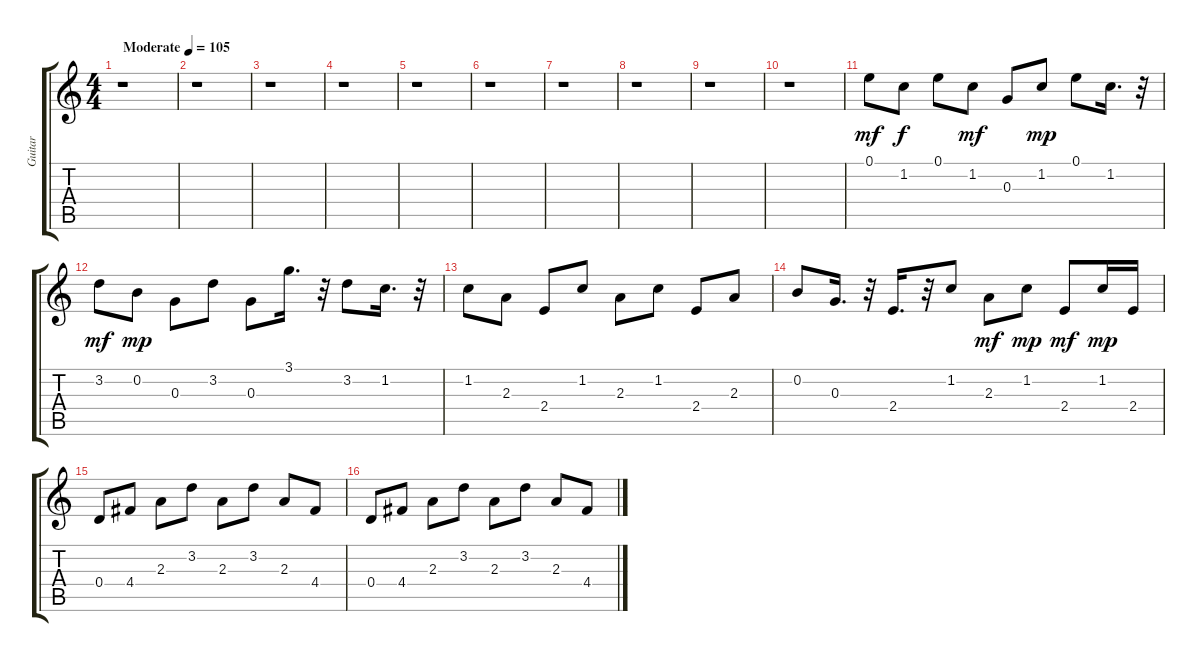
\track ("Guitar" "Guitar") {instrument acousticguitarsteel}
\staff {score tabs}
\tuning (E4 B3 G3 D3 A2 E2) {hide}
\ts (4 4)
\tempo (105 "Moderate")
\clef g2
\ks c
r.1{dy mf instrument acousticguitarsteel} |
r.1 |
r.1 |
r.1 |
r.1 |
r.1 |
r.1 |
r.1 |
r.1 |
r.1 |
0.1.8{volume 16 balance 16} 1.2.8{dy f} 0.1.8 1.2.8{dy mf} 0.3.8 1.2.8{dy mp} 0.1.8 1.2.16{d} r.32 |
3.2.8{dy mf} 0.2.8{dy mp} 0.3.8 3.2.8 0.3.8 3.1.16{d} r.32 3.2.8 1.2.16{d} r.32 |
1.2.8 2.3.8 2.4.8 1.2.8 2.3.8 1.2.8 2.4.8 2.3.8 |
0.2.8 0.3.16{d} r.32 2.4.16{d} r.32 1.2.8 2.3.8{dy mf} 1.2.8{dy mp} 2.4.8{dy mf} 1.2.16{dy mp} 2.4.16 |
0.4.8 4.4.8 2.3.8 3.2.8 2.3.8 3.2.8 2.3.8 4.4.8 |
0.4.8 4.4.8 2.3.8 3.2.8 2.3.8 3.2.8 2.3.8 4.4.8
